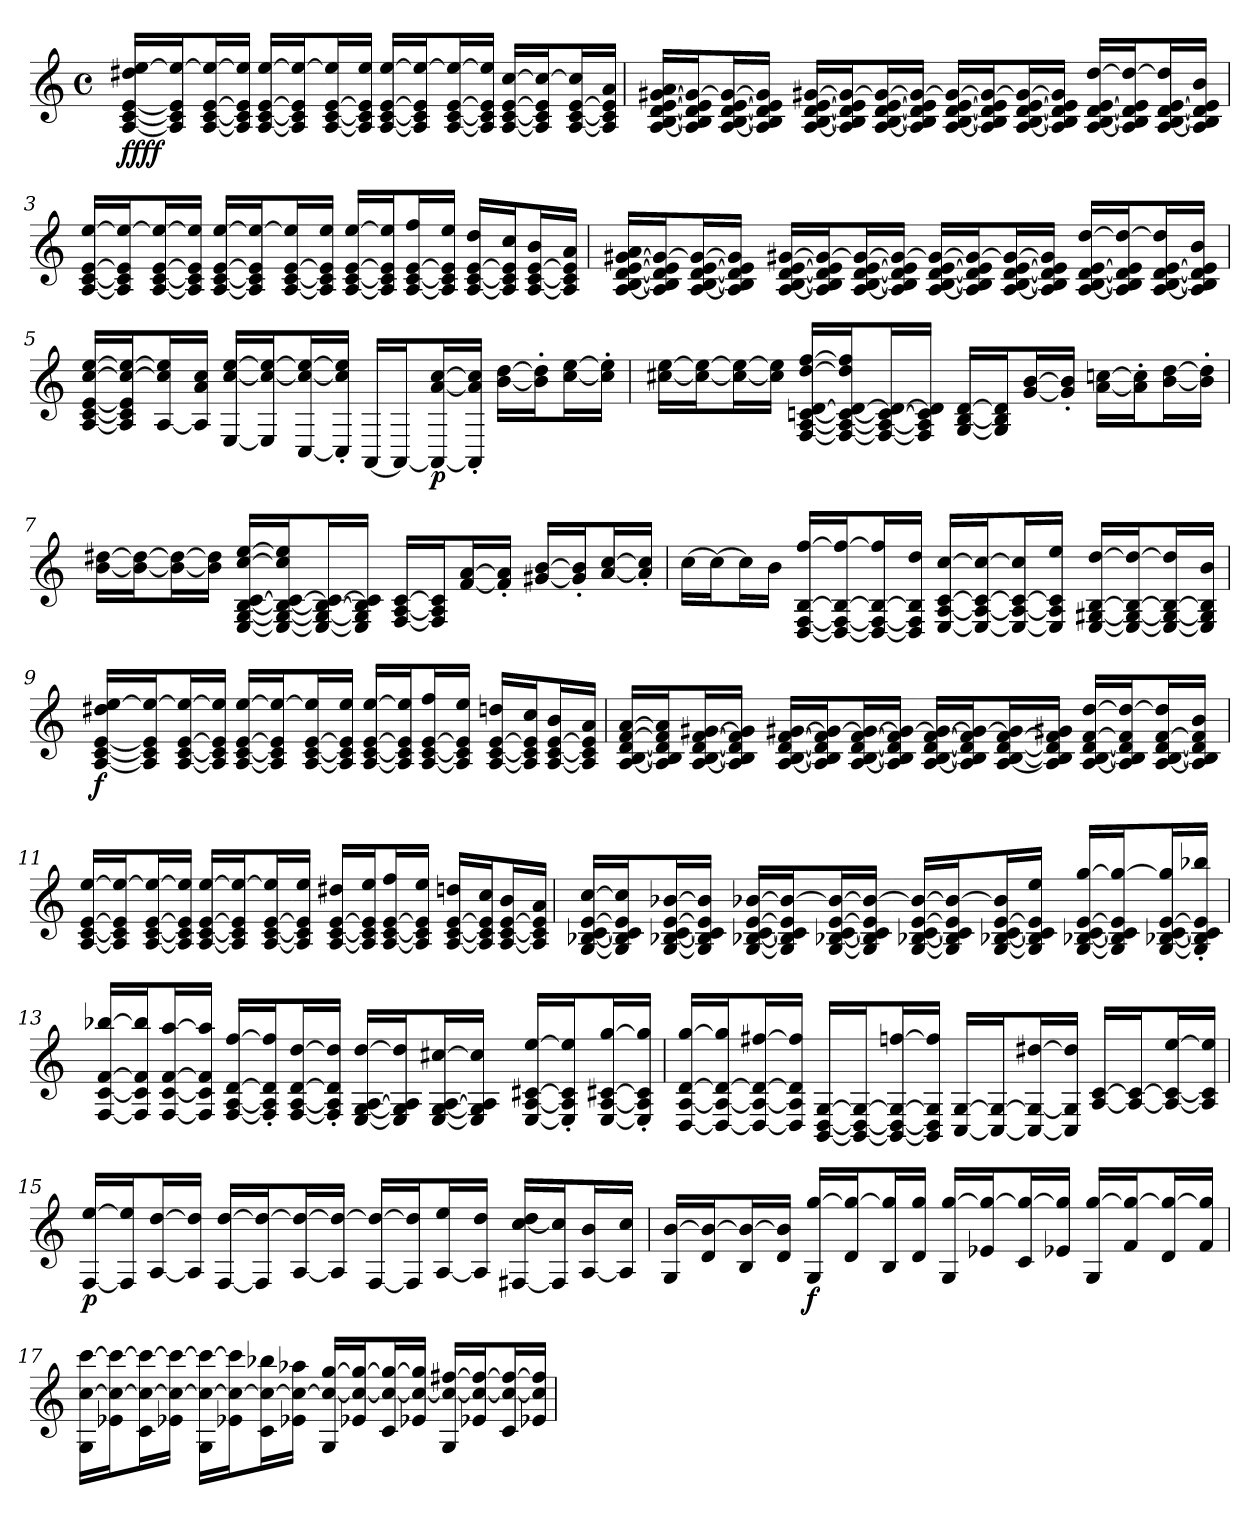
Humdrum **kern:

**kern	**dynam
*part1	*part1
*staff1	*staff1
*clefG2	*
*k[]	*
*M4/4	*
*met(c)	*
=1	=1
[16A [16c [16e 16dd#X [16eeLL	ffff
16A] 16c] 16e] 16ee_J	.
[16A [16c [16e 16ee_L	.
16A] 16c] 16e] 16ee]JJ	.
[16A [16c [16e [16eeLL	.
16A] 16c] 16e] 16ee_J	.
[16A [16c [16e 16ee]L	.
16A] 16c] 16e] 16eeJJ	.
[16A [16c [16e [16eeLL	.
16A] 16c] 16e] 16ee_J	.
[16A [16c [16e 16ee_L	.
16A] 16c] 16e] 16ee]JJ	.
[16A [16c [16e [16ccLL	.
16A] 16c] 16e] 16cc_J	.
[16A [16c [16e 16cc]L	.
16A] 16c] 16e] 16aJJ	.
=2	=2
[16A [16B [16d [16e [16g#X 16aLL	.
16A] 16B] 16d] 16e] 16g#_J	.
[16A [16B [16d [16e 16g#_L	.
16A] 16B] 16d] 16e] 16g#]JJ	.
[16A [16B [16d [16e [16g#XLL	.
16A] 16B] 16d] 16e] 16g#_J	.
[16A [16B [16d [16e 16g#_L	.
16A] 16B] 16d] 16e] 16g#_JJ	.
[16A [16B [16d [16e 16g#_LL	.
16A] 16B] 16d] 16e] 16g#_J	.
[16A [16B [16d [16e 16g#_L	.
16A] 16B] 16d] 16e] 16g#]JJ	.
[16A [16B [16d [16e [16ddLL	.
16A] 16B] 16d] 16e] 16dd_J	.
[16A [16B [16d [16e 16dd]L	.
16A] 16B] 16d] 16e] 16bJJ	.
=3	=3
[16A [16c [16e [16eeLL	.
16A] 16c] 16e] 16ee_J	.
[16A [16c [16e 16ee_L	.
16A] 16c] 16e] 16ee]JJ	.
[16A [16c [16e [16eeLL	.
16A] 16c] 16e] 16ee_J	.
[16A [16c [16e 16ee]L	.
16A] 16c] 16e] 16eeJJ	.
[16A [16c [16e [16eeLL	.
16A] 16c] 16e] 16ee]J	.
[16A [16c [16e 16ffL	.
16A] 16c] 16e] 16eeJJ	.
[16A [16c [16e 16ddLL	.
16A] 16c] 16e] 16ccJ	.
[16A [16c [16e 16bL	.
16A] 16c] 16e] 16aJJ	.
=4	=4
[16A [16B [16d [16e [16g#X 16aLL	.
16A] 16B] 16d] 16e] 16g#_J	.
[16A [16B [16d [16e 16g#_L	.
16A] 16B] 16d] 16e] 16g#]JJ	.
[16A [16B [16d [16e [16g#XLL	.
16A] 16B] 16d] 16e] 16g#_J	.
[16A [16B [16d [16e 16g#_L	.
16A] 16B] 16d] 16e] 16g#_JJ	.
[16A [16B [16d [16e 16g#_LL	.
16A] 16B] 16d] 16e] 16g#_J	.
[16A [16B [16d [16e 16g#_L	.
16A] 16B] 16d] 16e] 16g#]JJ	.
[16A [16B [16d [16e [16ddLL	.
16A] 16B] 16d] 16e] 16dd_J	.
[16A [16B [16d [16e 16dd]L	.
16A] 16B] 16d] 16e] 16bJJ	.
=5	=5
[16A [16c [16e [16cc [16eeLL	.
16A] 16c] 16e] 16cc_ 16ee_J	.
[16A 16cc] 16ee]L	.
16A] 16a 16ccJJ	.
[16E [16cc [16eeLL	.
16E] 16cc_ 16ee_J	.
[16C 16cc_ 16ee_L	.
16C]' 16cc]' 16ee]'JJ	.
[16AALL	.
16AAJ_	.
16AA_ [16a [16ccL	p
16AA]' 16a]' 16cc]'JJ	.
[16b [16ddLL	.
16b]' 16dd]'J	.
[16cc [16eeL	.
16cc]' 16ee]'JJ	.
=6	=6
[16cc#X [16eeLL	.
16cc#_ 16ee_J	.
16cc#_ 16ee_L	.
16cc#] 16ee]JJ	.
[16F [16A [16cn [16d [16dd [16ffLL	.
16F_ 16A_ 16c_ 16d_ 16dd] 16ff]J	.
16F_ 16A_ 16c_ 16d_L	.
16F] 16A] 16c] 16d]JJ	.
[16G [16B [16dLL	.
16G] 16B] 16d]J	.
[16g [16bL	.
16g]' 16b]'JJ	.
[16a [16ccnLL	.
16a]' 16cc]'J	.
[16b [16ddL	.
16b]' 16dd]'JJ	.
=7	=7
[16b [16dd#XLL	.
16b_ 16dd#_J	.
16b_ 16dd#_L	.
16b] 16dd#]JJ	.
[16E [16G [16B [16c [16cc [16eeLL	.
16E_ 16G_ 16B_ 16c_ 16cc] 16ee]J	.
16E_ 16G_ 16B_ 16c_L	.
16E] 16G] 16B] 16c]JJ	.
[16F [16A [16cLL	.
16F] 16A] 16c]J	.
[16f [16aL	.
16f]' 16a]'JJ	.
[16g#X [16bLL	.
16g#]' 16b]'J	.
[16a [16ccL	.
16a]' 16cc]'JJ	.
=8	=8
[16ccLL	.
16ccJ_	.
16ccL]	.
16bJJ	.
[16D [16F [16B [16ffLL	.
16D_ 16F_ 16B_ 16ff_J	.
16D_ 16F_ 16B_ 16ff]L	.
16D] 16F] 16B] 16ddJJ	.
[16E [16A [16c [16ccLL	.
16E_ 16A_ 16c_ 16cc_J	.
16E_ 16A_ 16c_ 16cc]L	.
16E] 16A] 16c] 16eeJJ	.
[16E [16G#X [16B [16ddLL	.
16E_ 16G#_ 16B_ 16dd_J	.
16E_ 16G#_ 16B_ 16dd]L	.
16E] 16G#] 16B] 16bJJ	.
=9	=9
[16A [16c [16e 16dd#X [16eeLL	f
16A] 16c] 16e] 16ee_J	.
[16A [16c [16e 16ee_L	.
16A] 16c] 16e] 16ee]JJ	.
[16A [16c [16e [16eeLL	.
16A] 16c] 16e] 16ee_J	.
[16A [16c [16e 16ee]L	.
16A] 16c] 16e] 16eeJJ	.
[16A [16c [16e [16eeLL	.
16A] 16c] 16e] 16ee]J	.
[16A [16c [16e 16ffL	.
16A] 16c] 16e] 16eeJJ	.
[16A [16c [16e 16ddnLL	.
16A] 16c] 16e] 16ccJ	.
[16A [16c [16e 16bL	.
16A] 16c] 16e] 16aJJ	.
=10	=10
[16A [16B [16d [16f [16aLL	.
16A] 16B] 16d] 16f] 16a]J	.
[16A [16B [16d [16f [16g#XL	.
16A] 16B] 16d] 16f] 16g#]JJ	.
[16A [16B [16d [16f [16g#XLL	.
16A] 16B] 16d] 16f] 16g#_J	.
[16A [16B [16d [16f 16g#_L	.
16A] 16B] 16d] 16f] 16g#_JJ	.
[16A [16B [16d [16f 16g#_LL	.
16A] 16B] 16d] 16f] 16g#_J	.
[16A [16B [16d [16f 16g#]L	.
16A] 16B] 16d] 16f] 16g#XJJ	.
[16A [16B [16d [16f [16ddLL	.
16A] 16B] 16d] 16f] 16dd_J	.
[16A [16B [16d [16f 16dd]L	.
16A] 16B] 16d] 16f] 16bJJ	.
=11	=11
[16A [16c [16e [16eeLL	.
16A] 16c] 16e] 16ee_J	.
[16A [16c [16e 16ee_L	.
16A] 16c] 16e] 16ee]JJ	.
[16A [16c [16e [16eeLL	.
16A] 16c] 16e] 16ee_J	.
[16A [16c [16e 16ee]L	.
16A] 16c] 16e] 16eeJJ	.
[16A [16c [16e 16dd#XLL	.
16A] 16c] 16e] 16eeJ	.
[16A [16c [16e 16ffL	.
16A] 16c] 16e] 16eeJJ	.
[16A [16c [16e 16ddnLL	.
16A] 16c] 16e] 16ccJ	.
[16A [16c [16e 16bL	.
16A] 16c] 16e] 16aJJ	.
=12	=12
[16G [16B-X [16c [16e [16ccLL	.
16G] 16B-] 16c] 16e] 16cc]J	.
[16G [16B-X [16c [16e [16b-XL	.
16G] 16B-] 16c] 16e] 16b-]JJ	.
[16G [16B-X [16c [16e [16b-XLL	.
16G] 16B-] 16c] 16e] 16b-_J	.
[16G [16B-X [16c [16e 16b-_L	.
16G] 16B-] 16c] 16e] 16b-_JJ	.
[16G [16B-X [16c [16e 16b-_LL	.
16G] 16B-] 16c] 16e] 16b-_J	.
[16G [16B-X [16c [16e 16b-]L	.
16G] 16B-] 16c] 16e] 16eeJJ	.
[16G [16B-X [16c [16e [16ggLL	.
16G] 16B-] 16c] 16e] 16gg_J	.
[16G [16B-X [16c [16e 16gg]L	.
16G]' 16B-]' 16c]' 16e]' 16bb-X'JJ	.
=13	=13
[16F [16c [16f [16bb-XLL	.
16F] 16c] 16f] 16bb-]J	.
[16F [16c [16f [16aaL	.
16F] 16c] 16f] 16aa]JJ	.
[16F [16A [16d [16ffLL	.
16F]' 16A]' 16d]' 16ff]'J	.
[16F [16A [16d [16ddL	.
16F]' 16A]' 16d]' 16dd]'JJ	.
[16E [16G [16A [16ddLL	.
16E] 16G] 16A] 16dd]J	.
[16E [16G [16A [16cc#XL	.
16E] 16G] 16A] 16cc#]JJ	.
[16E [16A [16c#X [16eeLL	.
16E]' 16A]' 16c#]' 16ee]'J	.
[16E [16A [16c#X [16ggL	.
16E]' 16A]' 16c#]' 16gg]'JJ	.
=14	=14
[16D [16A [16d [16ggLL	.
16D_ 16A_ 16d_ 16gg]J	.
16D_ 16A_ 16d_ [16ff#XL	.
16D] 16A] 16d] 16ff#]JJ	.
[16BB [16D [16GLL	.
16BB_ 16D_ 16G_J	.
16BB_ 16D_ 16G_ [16ffnL	.
16BB] 16D] 16G] 16ff]JJ	.
[16C [16GLL	.
16C_ 16G_J	.
16C_ 16G_ [16dd#XL	.
16C] 16G] 16dd#]JJ	.
[16A [16cLL	.
16A_ 16c_J	.
16A_ 16c_ [16eeL	.
16A] 16c] 16ee]JJ	.
=15	=15
[16F [16eeLL	p
16F] 16ee]J	.
[16A [16ddL	.
16A] 16dd]JJ	.
[16F [16ddLL	.
16F] 16dd_J	.
[16A 16dd_L	.
16A] 16dd_JJ	.
[16F 16dd_LL	.
16F] 16dd]J	.
[16A 16eeL	.
16A] 16ddJJ	.
[16F#X [16cc 16ddLL	.
16F#] 16cc]J	.
[16A 16bL	.
16A] 16ccJJ	.
=16	=16
16G [16bLL	.
16d 16b_J	.
16B 16b_L	.
16d 16b]JJ	.
16G [16ggLL	f
16d 16gg_J	.
16B 16gg]L	.
16d 16ggJJ	.
16G [16ggLL	.
16e-X 16gg_J	.
16c 16gg_L	.
16e-X 16gg]JJ	.
16G [16ggLL	.
16f 16gg_J	.
16d 16gg_L	.
16f 16gg]JJ	.
=17	=17
16G [16cc [16cccLL	.
16e-X 16cc_ 16ccc_J	.
16c 16cc_ 16ccc_L	.
16e-X 16cc_ 16ccc_JJ	.
16G 16cc_ 16ccc_LL	.
16e-X 16cc_ 16ccc]J	.
16c 16cc_ 16bb-XL	.
16e-X 16cc_ 16aa-XJJ	.
16G 16cc_ [16ggLL	.
16e-X 16cc_ 16gg_J	.
16c 16cc_ 16gg_L	.
16e-X 16cc_ 16gg]JJ	.
16G 16cc_ [16ff#XLL	.
16e-X 16cc_ 16ff#_J	.
16c 16cc_ 16ff#_L	.
16e-X 16cc] 16ff#]JJ	.
=	=
*-	*-
